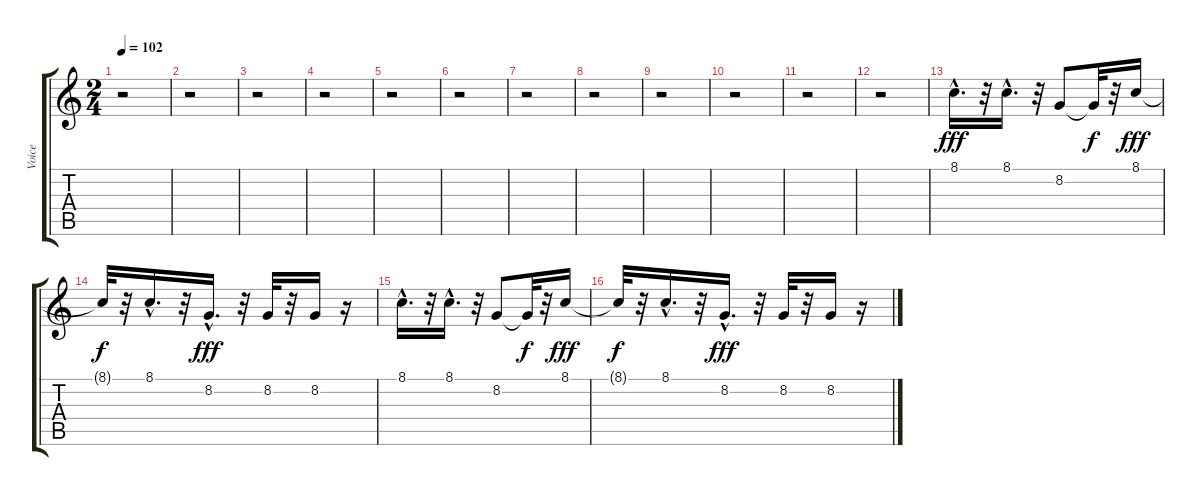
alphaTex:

\track ("Voice" "Voice") {instrument pad4choir}
\staff {score tabs}
\tuning (E4 B3 G3 D3 A2 E2) {hide}
\ts (2 4)
\tempo 102
\clef g2
\ks c
r.2{dy fff} |
r.2 |
r.2 |
r.2 |
r.2 |
r.2 |
r.2 |
r.2 |
r.2 |
r.2 |
r.2 |
r.2 |
8.1{hac}.16{d} r.32 8.1{hac}.16{d} r.32 8.2.8 8.2{t}.32{dy f} r.32 8.1.16{dy fff} |
8.1{t}.32{dy f} r.32 8.1{hac}.16{d} r.32 8.2{hac}.16{d dy fff} r.32 8.2.32 r.32 8.2.16 r.16 |
8.1{hac}.16{d} r.32 8.1{hac}.16{d} r.32 8.2.8 8.2{t}.32{dy f} r.32 8.1.16{dy fff} |
8.1{t}.32{dy f} r.32 8.1{hac}.16{d} r.32 8.2{hac}.16{d dy fff} r.32 8.2.32 r.32 8.2.16 r.16
